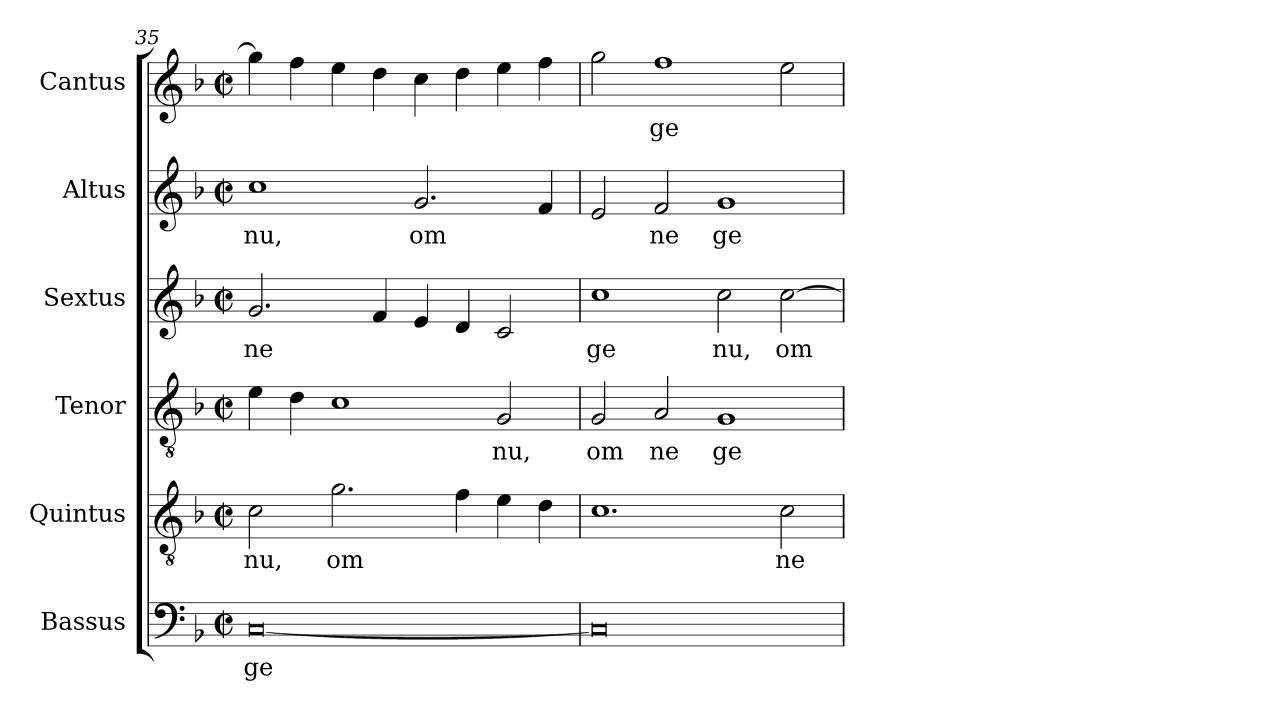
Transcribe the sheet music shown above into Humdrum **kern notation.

**kern	**text	**kern	**text	**kern	**text	**kern	**text	**kern	**text	**kern	**text
*part6	*part6	*part5	*part5	*part4	*part4	*part3	*part3	*part2	*part2	*part1	*part1
*staff6	*staff6	*staff5	*staff5	*staff4	*staff4	*staff3	*staff3	*staff2	*staff2	*staff1	*staff1
*I"Bassus	*	*I"Quintus	*	*I"Tenor	*	*I"Sextus	*	*I"Altus	*	*I"Cantus	*
*clefF4	*	*clefGv2	*	*clefGv2	*	*clefG2	*	*clefG2	*	*clefG2	*
*k[b-]	*	*k[b-]	*	*k[b-]	*	*k[b-]	*	*k[b-]	*	*k[b-]	*
*F:	*	*F:	*	*F:	*	*F:	*	*F:	*	*F:	*
*M2/2	*	*M2/2	*	*M2/2	*	*M2/2	*	*M2/2	*	*M2/2	*
*met(c|)	*	*met(c|)	*	*met(c|)	*	*met(c|)	*	*met(c|)	*	*met(c|)	*
=35	=35	=35	=35	=35	=35	=35	=35	=35	=35	=35	=35
!	!LO:LY:b:cj	!	!LO:LY:b:cj	!	!LO:LY:b:cj	!	!LO:LY:b:cj	!	!LO:LY:b:cj	!	!LO:LY:b:cj
[<0C	ge	2c\	nu,	4e\	.	2.g/	ne	1cc	nu,	4gg\]	.
!	!	!	!	!	!LO:LY:b:cj	!	!	!	!	!	!LO:LY:b:cj
.	.	.	.	4d\	.	.	.	.	.	4ff\	.
!	!	!	!LO:LY:b:cj	!	!LO:LY:b:cj	!	!	!	!	!	!LO:LY:b:cj
.	.	2.g\	om	1c	.	.	.	.	.	4ee\	.
!	!	!	!	!	!	!	!LO:LY:b:cj	!	!	!	!LO:LY:b:cj
.	.	.	.	.	.	4f/	.	.	.	4dd\	.
!	!	!	!	!	!	!	!LO:LY:b:cj	!	!LO:LY:b:cj	!	!LO:LY:b:cj
.	.	.	.	.	.	4e/	.	2.g/	om	4cc\	.
!	!	!	!LO:LY:b:cj	!	!	!	!LO:LY:b:cj	!	!	!	!LO:LY:b:cj
.	.	4f\	.	.	.	4d/	.	.	.	4dd\	.
!	!	!	!LO:LY:b:cj	!	!LO:LY:b:cj	!	!LO:LY:b:cj	!	!	!	!LO:LY:b:cj
.	.	4e\	.	2G/	nu,	2c/	.	.	.	4ee\	.
!	!	!	!LO:LY:b:cj	!	!	!	!	!	!LO:LY:b:cj	!	!LO:LY:b:cj
.	.	4d\	.	.	.	.	.	4f/	.	4ff\	.
=36	=36	=36	=36	=36	=36	=36	=36	=36	=36	=36	=36
!	!LO:LY:b:cj	!	!LO:LY:b:cj	!	!LO:LY:b:cj	!	!LO:LY:b:cj	!	!LO:LY:b:cj	!	!LO:LY:b:cj
0C]	.	1.c	.	2G/	om	1cc	ge	2e/	.	2gg\	.
!	!	!	!	!	!LO:LY:b:cj	!	!	!	!LO:LY:b:cj	!	!LO:LY:b:cj
.	.	.	.	2A/	ne	.	.	2f/	ne	1ff	ge
!	!	!	!	!	!LO:LY:b:cj	!	!LO:LY:b:cj	!	!LO:LY:b:cj	!	!
.	.	.	.	1G	ge	2cc\	nu,	1g	ge	.	.
!	!	!	!LO:LY:b:cj	!	!	!	!LO:LY:b:cj	!	!	!	!LO:LY:b:cj
.	.	2c\	ne	.	.	[>2cc\	om	.	.	2ee\	.
=	=	=	=	=	=	=	=	=	=	=	=
*-	*-	*-	*-	*-	*-	*-	*-	*-	*-	*-	*-
